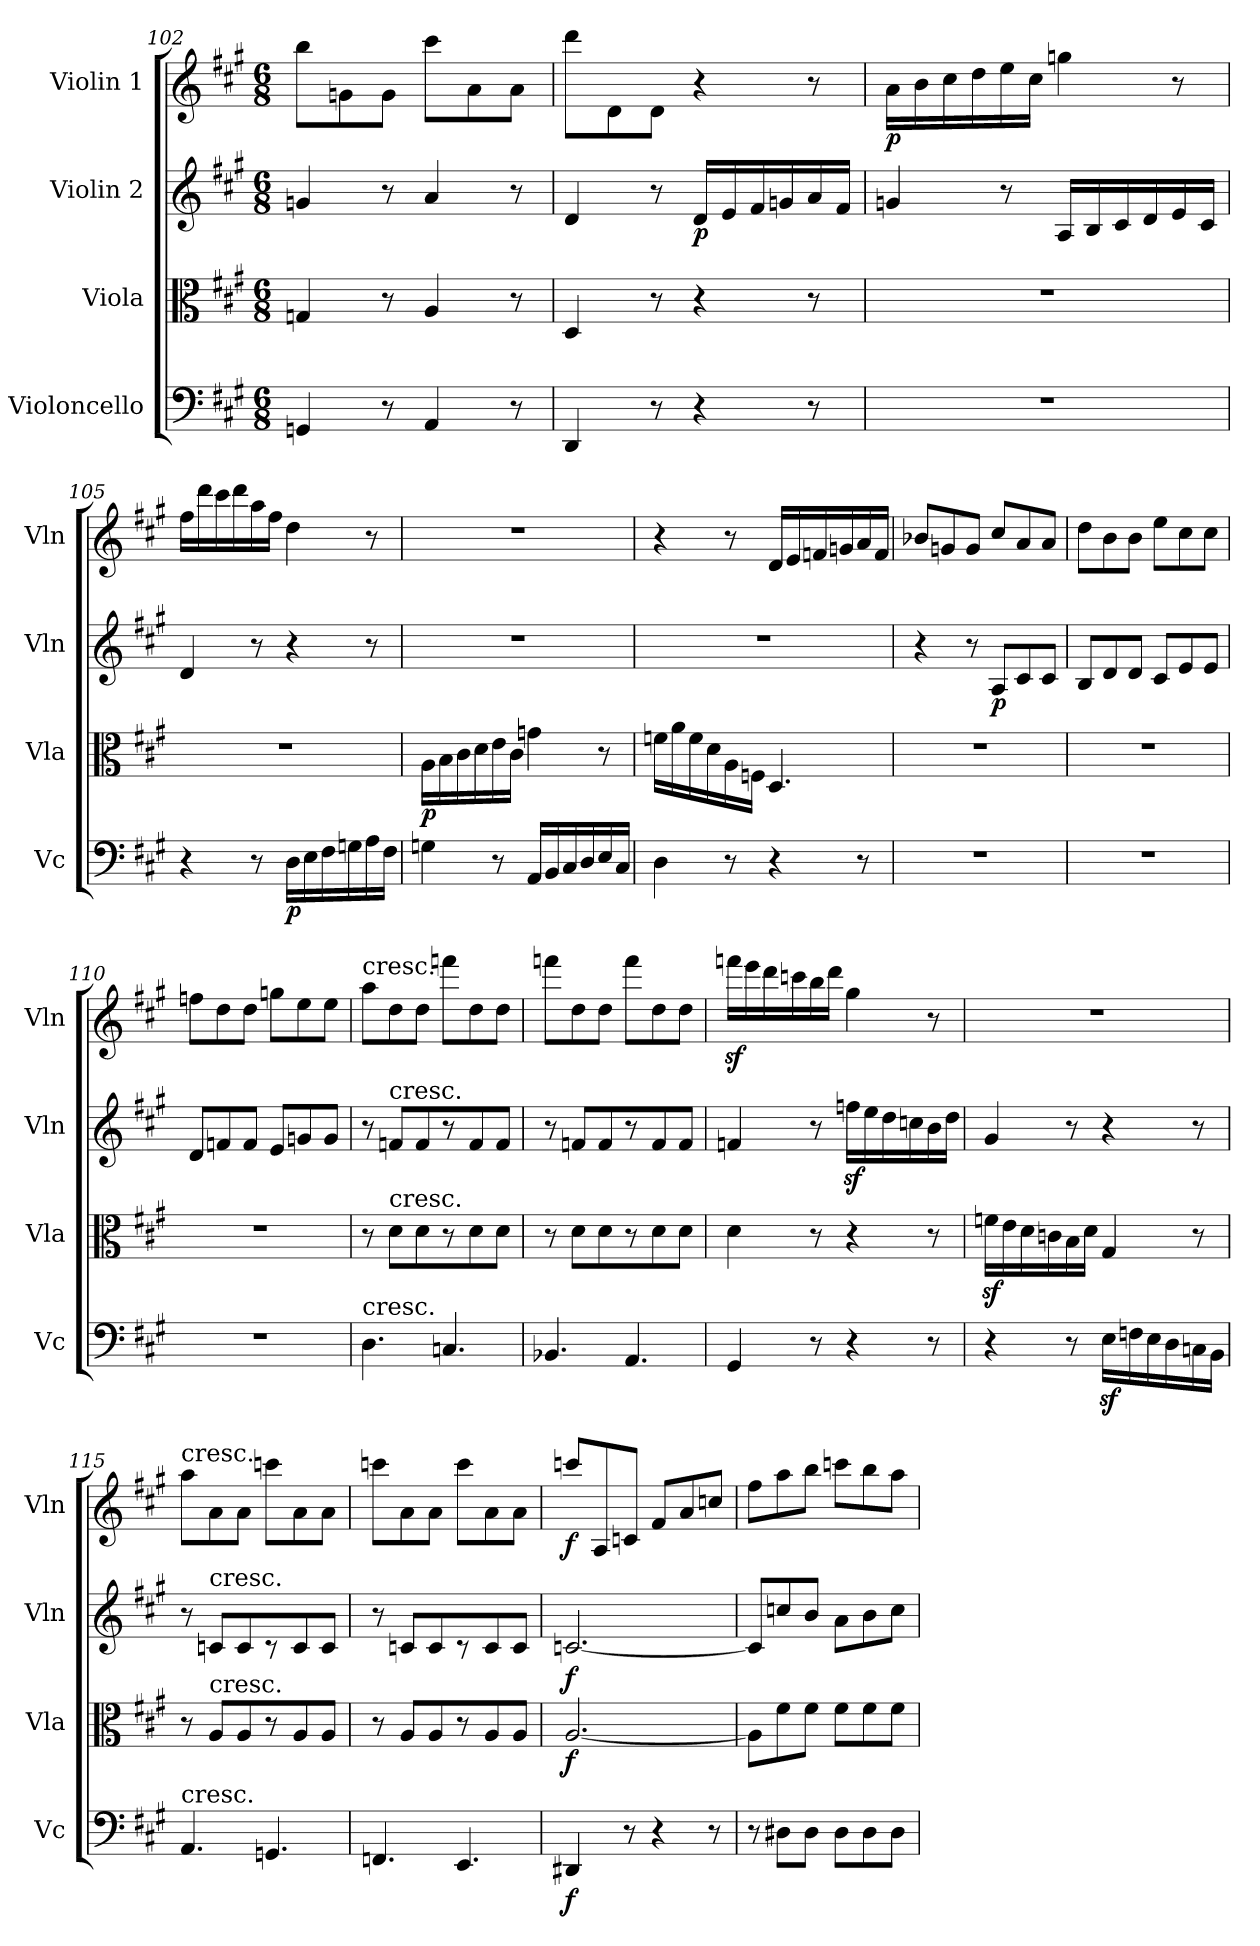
**kern	**dynam	**kern	**dynam	**kern	**dynam	**kern	**dynam
*part4	*part4	*part3	*part3	*part2	*part2	*part1	*part1
*staff4	*staff4	*staff3	*staff3	*staff2	*staff2	*staff1	*staff1
*I"Violoncello	*	*I"Viola	*	*I"Violin 2	*	*I"Violin 1	*
*I'Vc	*	*I'Vla	*	*I'Vln	*	*I'Vln	*
*clefF4	*	*clefC3	*	*clefG2	*	*clefG2	*
*k[f#c#g#]	*	*k[f#c#g#]	*	*k[f#c#g#]	*	*k[f#c#g#]	*
*A:	*	*A:	*	*A:	*	*A:	*
*M6/8	*	*M6/8	*	*M6/8	*	*M6/8	*
=102	=102	=102	=102	=102	=102	=102	=102
4GGn/	.	4Gn/	.	4gn/	.	8bb\L	.
.	.	.	.	.	.	8gn\	.
8r	.	8r	.	8r	.	8g\J	.
4AA/	.	4A/	.	4a/	.	8ccc#\L	.
.	.	.	.	.	.	8a\	.
8r	.	8r	.	8r	.	8a\J	.
!!LO:LB:g=z
=103	=103	=103	=103	=103	=103	=103	=103
4DD/	.	4D/	.	4d/	.	8ddd\L	.
.	.	.	.	.	.	8d\	.
8r	.	8r	.	8r	.	8d\J	.
!	!	!	!	!	!LO:DY:b	!	!
4r	.	4r	.	16d/LL	p	4r	.
.	.	.	.	16e/	.	.	.
.	.	.	.	16f#/	.	.	.
.	.	.	.	16gn/	.	.	.
8r	.	8r	.	16a/	.	8r	.
.	.	.	.	16f#/JJ	.	.	.
=104	=104	=104	=104	=104	=104	=104	=104
!	!	!	!	!	!	!	!LO:DY:b
2.r	.	2.r	.	4gn/	.	16a\LL	p
.	.	.	.	.	.	16b\	.
.	.	.	.	.	.	16cc#\	.
.	.	.	.	.	.	16dd\	.
.	.	.	.	8r	.	16ee\	.
.	.	.	.	.	.	16cc#\JJ	.
.	.	.	.	16A/LL	.	4ggn\	.
.	.	.	.	16B/	.	.	.
.	.	.	.	16c#/	.	.	.
.	.	.	.	16d/	.	.	.
.	.	.	.	16e/	.	8r	.
.	.	.	.	16c#/JJ	.	.	.
=105	=105	=105	=105	=105	=105	=105	=105
4r	.	2.r	.	4d/	.	16ff#\LL	.
.	.	.	.	.	.	16ddd\	.
.	.	.	.	.	.	16ccc#\	.
.	.	.	.	.	.	16ddd\	.
8r	.	.	.	8r	.	16aa\	.
.	.	.	.	.	.	16ff#\JJ	.
!	!LO:DY:b	!	!	!	!	!	!
16D\LL	p	.	.	4r	.	4dd\	.
16E\	.	.	.	.	.	.	.
16F#\	.	.	.	.	.	.	.
16Gn\	.	.	.	.	.	.	.
16A\	.	.	.	8r	.	8r	.
16F#\JJ	.	.	.	.	.	.	.
!!LO:PB:g=z
=106	=106	=106	=106	=106	=106	=106	=106
!	!	!	!LO:DY:b	!	!	!	!
4Gn\	.	16A\LL	p	2.r	.	2.r	.
.	.	16B\	.	.	.	.	.
.	.	16c#\	.	.	.	.	.
.	.	16d\	.	.	.	.	.
8r	.	16e\	.	.	.	.	.
.	.	16c#\JJ	.	.	.	.	.
16AA/LL	.	4gn\	.	.	.	.	.
16BB/	.	.	.	.	.	.	.
16C#/	.	.	.	.	.	.	.
16D/	.	.	.	.	.	.	.
16E/	.	8r	.	.	.	.	.
16C#/JJ	.	.	.	.	.	.	.
=107	=107	=107	=107	=107	=107	=107	=107
4D\	.	16fn\LL	.	2.r	.	4r	.
.	.	16a\	.	.	.	.	.
.	.	16f\	.	.	.	.	.
.	.	16d\	.	.	.	.	.
8r	.	16A\	.	.	.	8r	.
.	.	16Fn\JJ	.	.	.	.	.
4r	.	4.D/	.	.	.	16d/LL	.
.	.	.	.	.	.	16e/	.
.	.	.	.	.	.	16fn/	.
.	.	.	.	.	.	16gn/	.
8r	.	.	.	.	.	16a/	.
.	.	.	.	.	.	16f/JJ	.
=108	=108	=108	=108	=108	=108	=108	=108
2.r	.	2.r	.	4r	.	8b-X/L	.
.	.	.	.	.	.	8gn/	.
.	.	.	.	8r	.	8g/J	.
!	!	!	!	!	!LO:DY:b	!	!
.	.	.	.	8A/L	p	8cc#/L	.
.	.	.	.	8c#/	.	8a/	.
.	.	.	.	8c#/J	.	8a/J	.
!!LO:LB:g=z
=109	=109	=109	=109	=109	=109	=109	=109
2.r	.	2.r	.	8B/L	.	8dd\L	.
.	.	.	.	8d/	.	8b\	.
.	.	.	.	8d/J	.	8b\J	.
.	.	.	.	8c#/L	.	8ee\L	.
.	.	.	.	8e/	.	8cc#\	.
.	.	.	.	8e/J	.	8cc#\J	.
=110	=110	=110	=110	=110	=110	=110	=110
2.r	.	2.r	.	8d/L	.	8ffn\L	.
.	.	.	.	8fn/	.	8dd\	.
.	.	.	.	8f/J	.	8dd\J	.
.	.	.	.	8e/L	.	8ggn\L	.
.	.	.	.	8gn/	.	8ee\	.
.	.	.	.	8g/J	.	8ee\J	.
=111	=111	=111	=111	=111	=111	=111	=111
!	!	!	!	!	!	!LO:TX:a:t=cresc.	!
!LO:TX:a:t=cresc.	!	!	!	!	!	!	!
4.D\	.	8r	.	8r	.	8aa\L	.
!	!	!	!	!LO:TX:a:t=cresc.	!	!	!
!	!	!LO:TX:a:t=cresc.	!	!	!	!	!
.	.	8d\L	.	8fn/L	.	8dd\	.
.	.	8d\	.	8f/	.	8dd\J	.
4.Cn/	.	8r	.	8r	.	8fffn\L	.
.	.	8d\	.	8f/	.	8dd\	.
.	.	8d\J	.	8f/J	.	8dd\J	.
=112	=112	=112	=112	=112	=112	=112	=112
4.BB-X/	.	8r	.	8r	.	8fffn\L	.
.	.	8d\L	.	8fn/L	.	8dd\	.
.	.	8d\	.	8f/	.	8dd\J	.
4.AA/	.	8r	.	8r	.	8fff\L	.
.	.	8d\	.	8f/	.	8dd\	.
.	.	8d\J	.	8f/J	.	8dd\J	.
!!LO:PB:g=z
=113	=113	=113	=113	=113	=113	=113	=113
4GG#/	.	4d\	.	4fn/	.	16fffnz<\LL	.
.	.	.	.	.	.	16eee\	.
.	.	.	.	.	.	16ddd\	.
.	.	.	.	.	.	16cccn\	.
8r	.	8r	.	8r	.	16bb\	.
.	.	.	.	.	.	16ddd\JJ	.
4r	.	4r	.	16ffnz<\LL	.	4gg#\	.
.	.	.	.	16ee\	.	.	.
.	.	.	.	16dd\	.	.	.
.	.	.	.	16ccn\	.	.	.
8r	.	8r	.	16b\	.	8r	.
.	.	.	.	16dd\JJ	.	.	.
=114	=114	=114	=114	=114	=114	=114	=114
4r	.	16fnz<\LL	.	4g#/	.	2.r	.
.	.	16e\	.	.	.	.	.
.	.	16d\	.	.	.	.	.
.	.	16cn\	.	.	.	.	.
8r	.	16B\	.	8r	.	.	.
.	.	16d\JJ	.	.	.	.	.
16Ez<\LL	.	4G#/	.	4r	.	.	.
16Fn\	.	.	.	.	.	.	.
16E\	.	.	.	.	.	.	.
16D\	.	.	.	.	.	.	.
16Cn\	.	8r	.	8r	.	.	.
16BB\JJ	.	.	.	.	.	.	.
=115	=115	=115	=115	=115	=115	=115	=115
!	!	!	!	!	!	!LO:TX:a:t=cresc.	!
!LO:TX:a:t=cresc.	!	!	!	!	!	!	!
4.AA/	.	8r	.	8r	.	8aa\L	.
!	!	!	!	!LO:TX:a:t=cresc.	!	!	!
!	!	!LO:TX:a:t=cresc.	!	!	!	!	!
.	.	8A/L	.	8cn/L	.	8a\	.
.	.	8A/	.	8c/	.	8a\J	.
4.GGn/	.	8r	.	8r	.	8cccn\L	.
.	.	8A/	.	8c/	.	8a\	.
.	.	8A/J	.	8c/J	.	8a\J	.
!!LO:PB:g=z
=116	=116	=116	=116	=116	=116	=116	=116
4.FFn/	.	8r	.	8r	.	8cccn\L	.
.	.	8A/L	.	8cn/L	.	8a\	.
.	.	8A/	.	8c/	.	8a\J	.
4.EE/	.	8r	.	8r	.	8ccc\L	.
.	.	8A/	.	8c/	.	8a\	.
.	.	8A/J	.	8c/J	.	8a\J	.
=117	=117	=117	=117	=117	=117	=117	=117
!	!LO:DY:b	!	!LO:DY:b	!	!LO:DY:b	!	!LO:DY:b
4DD#X/	f	[2.A/	f	[2.cn/	f	8cccn/L	f
.	.	.	.	.	.	8A/	.
8r	.	.	.	.	.	8cn/J	.
4r	.	.	.	.	.	8f#/L	.
.	.	.	.	.	.	8a/	.
8r	.	.	.	.	.	8ccn/J	.
=118	=118	=118	=118	=118	=118	=118	=118
8r	.	8A\L]	.	8c/L]	.	8ff#\L	.
8D#X\L	.	8f#\	.	8ccn/	.	8aa\	.
8D#\J	.	8f#\J	.	8b/J	.	8bb\J	.
8D#\L	.	8f#\L	.	8a\L	.	8cccn\L	.
8D#\	.	8f#\	.	8b\	.	8bb\	.
8D#\J	.	8f#\J	.	8cc\J	.	8aa\J	.
=	=	=	=	=	=	=	=
*-	*-	*-	*-	*-	*-	*-	*-
